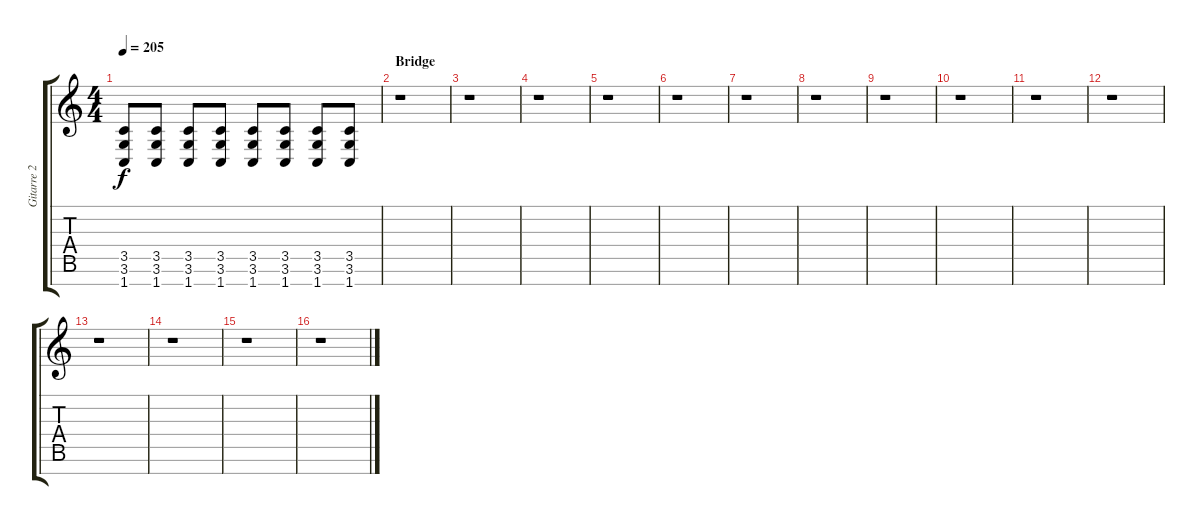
\track ("Gitarre 2 - Farin Urlaub" "Gitarre 2 ") {instrument distortionguitar}
\staff {score tabs}
\tuning (E4 B3 G3 D3 A2 E2 B1) {hide}
\ts (4 4)
\tempo 205
\clef g2
\ks c
(3.5 3.6 1.7).8{dy f} (3.5 3.6 1.7).8 (3.5 3.6 1.7).8 (3.5 3.6 1.7).8 (3.5 3.6 1.7).8 (3.5 3.6 1.7).8 (3.5 3.6 1.7).8 (3.5 3.6 1.7).8 |
\section ("" "Bridge")
r.1 |
r.1 |
r.1 |
r.1 |
r.1 |
r.1 |
r.1 |
r.1 |
r.1 |
r.1 |
r.1 |
r.1 |
r.1 |
r.1 |
r.1
